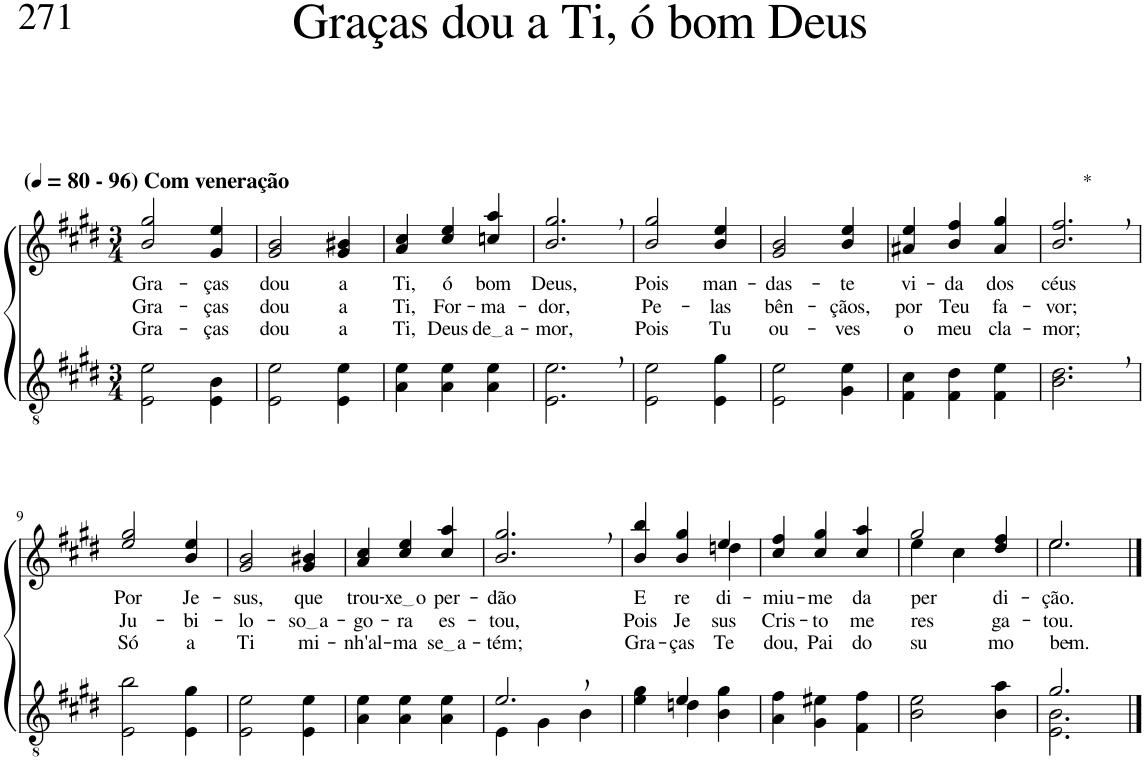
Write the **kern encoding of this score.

**kern	**kern	**text	**text	**text
*part2	*part1	*part1	*part1	*part1
*staff2	*staff1	*staff1	*staff1	*staff1
*I"Parte III e IV	*I"Parte I e II	*	*	*
*clefGv2	*clefG2	*	*	*
*Trd5c9	*Trd5c9	*	*	*
*k[f#c#g#d#]	*k[f#c#g#d#]	*	*	*
*M3/4	*M3/4	*	*	*
*MM80	*MM80	*	*	*
=1	=1	=1	=1	=1
!	!LO:TX:a:B:t=(	!	!	!
!	!LO:TX:a:B:t=- 96) Com veneração	!	!	!
!	!	!LO:LY:b	!LO:LY:b	!LO:LY:b
2E\ 2e\	2b/ 2gg#/	Gra-	Gra-	Gra-
!	!	!LO:LY:b	!LO:LY:b	!LO:LY:b
4E\ 4B\	4g#/ 4ee/	-ças	-ças	-ças
=2	=2	=2	=2	=2
!	!	!LO:LY:b	!LO:LY:b	!LO:LY:b
2E\ 2e\	2g#/ 2b/	dou	dou	dou
!	!	!LO:LY:b	!LO:LY:b	!LO:LY:b
4E\ 4e\	4g#/ 4b#X/	a	a	a
=3	=3	=3	=3	=3
!	!	!LO:LY:b	!LO:LY:b	!LO:LY:b
4A\ 4e\	4a/ 4cc#/	Ti,	Ti,	Ti,
!	!	!LO:LY:b	!LO:LY:b	!LO:LY:b
4A\ 4e\	4cc#/ 4ee/	ó	For-	Deus
!	!	!LO:LY:b	!LO:LY:b	!LO:LY:b
4A\ 4e\	4ccn/ 4aa/	bom	-ma-	de a
=4	=4	=4	=4	=4
!	!	!LO:LY:b	!LO:LY:b	!LO:LY:b
2.E\, 2.e\,	2.b/, 2.gg#/,	Deus,	-dor,	-mor,
=5	=5	=5	=5	=5
!	!	!LO:LY:b	!LO:LY:b	!LO:LY:b
2E\ 2e\	2b/ 2gg#/	Pois	Pe-	Pois
!	!	!LO:LY:b	!LO:LY:b	!LO:LY:b
4E\ 4g#\	4b/ 4ee/	man-	-las	Tu
=6	=6	=6	=6	=6
!	!	!LO:LY:b	!LO:LY:b	!LO:LY:b
2E\ 2e\	2g#/ 2b/	-das-	bên-	ou-
!	!	!LO:LY:b	!LO:LY:b	!LO:LY:b
4G#\ 4e\	4b/ 4ee/	-te	-çãos,	-ves
=7	=7	=7	=7	=7
!	!	!LO:LY:b	!LO:LY:b	!LO:LY:b
4F#\ 4c#\	4a#X/ 4ee/	vi-	por	o
!	!	!LO:LY:b	!LO:LY:b	!LO:LY:b
4F#\ 4d#\	4b/ 4ff#/	-da	Teu	meu
!	!	!LO:LY:b	!LO:LY:b	!LO:LY:b
4F#\ 4e\	4a#/ 4gg#/	dos	fa-	cla-
=8	=8	=8	=8	=8
!	!LO:TX:a:t=*	!	!	!
!	!	!LO:LY:b	!LO:LY:b	!LO:LY:b
2.B\, 2.d#\,	2.b/, 2.ff#/,	céus	-vor;	-mor;
!!LO:LB:g=z
=9	=9	=9	=9	=9
!	!	!LO:LY:b	!LO:LY:b	!LO:LY:b
2E\ 2b\	2ee/ 2gg#/	Por	Ju-	Só
!	!	!LO:LY:b	!LO:LY:b	!LO:LY:b
4E\ 4g#\	4b/ 4ee/	Je-	-bi-	a
=10	=10	=10	=10	=10
!	!	!LO:LY:b	!LO:LY:b	!LO:LY:b
2E\ 2e\	2g#/ 2b/	-sus,	-lo-	Ti
!	!	!LO:LY:b	!LO:LY:b	!LO:LY:b
4E\ 4e\	4g#/ 4b#X/	que	so a	mi-
=11	=11	=11	=11	=11
!	!	!LO:LY:b	!LO:LY:b	!LO:LY:b
4A\ 4e\	4a/ 4cc#/	trou-	-go-	-nh'al-
!	!	!LO:LY:b	!LO:LY:b	!LO:LY:b
4A\ 4e\	4cc#/ 4ee/	xe o	-ra	-ma
!	!	!LO:LY:b	!LO:LY:b	!LO:LY:b
4A\ 4e\	4cc#/ 4aa/	per-	es-	se a
=12	=12	=12	=12	=12
*^	*	*	*	*
!	!	!	!LO:LY:b	!LO:LY:b	!LO:LY:b
2.e,/	4E\	2.b/, 2.gg#/,	-dão	-tou,	-tém;
.	4G#\	.	.	.	.
.	4B\	.	.	.	.
=13	=13	=13	=13	=13	=13
!	!	!	!LO:LY:b	!LO:LY:b	!LO:LY:b
*	*	*^	*	*	*
4ryy	4e\ 4g#\	4b/ 4bb/	2ryy	E	Pois	Gra-
!	!	!	!	!LO:LY:b	!LO:LY:b	!LO:LY:b
4e/	4dn\	4b/ 4gg#/	.	re-	Je-	-ças
!	!	!	!	!LO:LY:b	!LO:LY:b	!LO:LY:b
4ryy	4B\ 4g#\	4ee/	4ddn\	-di-	-sus	Te
=14	=14	=14	=14	=14	=14	=14
!	!	!	!	!LO:LY:b	!LO:LY:b	!LO:LY:b
*v	*v	*	*	*	*	*
*	*v	*v	*	*	*
4A\ 4f#\	4cc#/ 4ff#/	-miu-	Cris-	dou,
!	!	!LO:LY:b	!LO:LY:b	!LO:LY:b
4G#\ 4e#X\	4cc#/ 4gg#/	-me	-to	Pai
!	!	!LO:LY:b	!LO:LY:b	!LO:LY:b
4F#\ 4f#\	4cc#/ 4aa/	da	me	do
=15	=15	=15	=15	=15
*	*^	*	*	*
!	!	!	!LO:LY:b	!LO:LY:b	!LO:LY:b
2B\ 2e\	2gg#/	4ee\	per-	res-	su-
.	.	4cc#\	.	.	.
!	!	!	!LO:LY:b	!LO:LY:b	!LO:LY:b
4B\ 4a\	4dd#/ 4ff#/	4ryy	-di-	-ga-	-mo
=16	=16	=16	=16	=16	=16
*^	*	*	*	*	*
!	!	!	!	!LO:LY:b	!LO:LY:b	!LO:LY:b
2.g#/	2.E\ 2.B\	2.ee\	2.ee/	-ção.	-tou.	bem.-
*v	*v	*	*	*	*	*
*	*v	*v	*	*	*
==	==	==	==	==
*-	*-	*-	*-	*-
